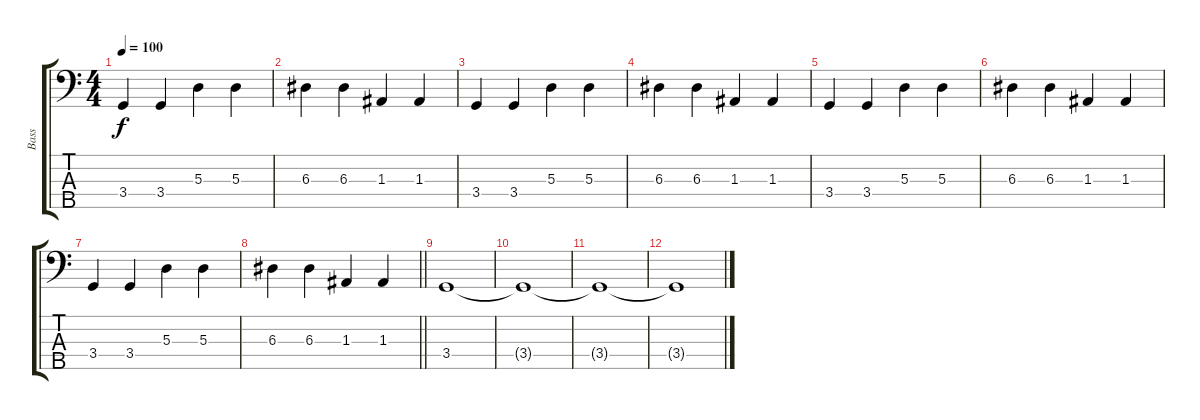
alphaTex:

\track ("Bass" "Bass") {instrument electricbassfinger}
\staff {score tabs}
\tuning (G2 D2 A1 E1 B0) {hide}
\ts (4 4)
\tempo 100
\clef f4
\ks c
3.4.4{dy f} 3.4.4 5.3.4 5.3.4 |
6.3.4 6.3.4 1.3.4 1.3.4 |
3.4.4 3.4.4 5.3.4 5.3.4 |
6.3.4 6.3.4 1.3.4 1.3.4 |
3.4.4 3.4.4 5.3.4 5.3.4 |
6.3.4 6.3.4 1.3.4 1.3.4 |
3.4.4 3.4.4 5.3.4 5.3.4 |
\barLineRight lightlight
6.3.4 6.3.4 1.3.4 1.3.4 |
3.4.1 |
3.4{t}.1{volume 10} |
3.4{t}.1{volume 0} |
3.4{t}.1
